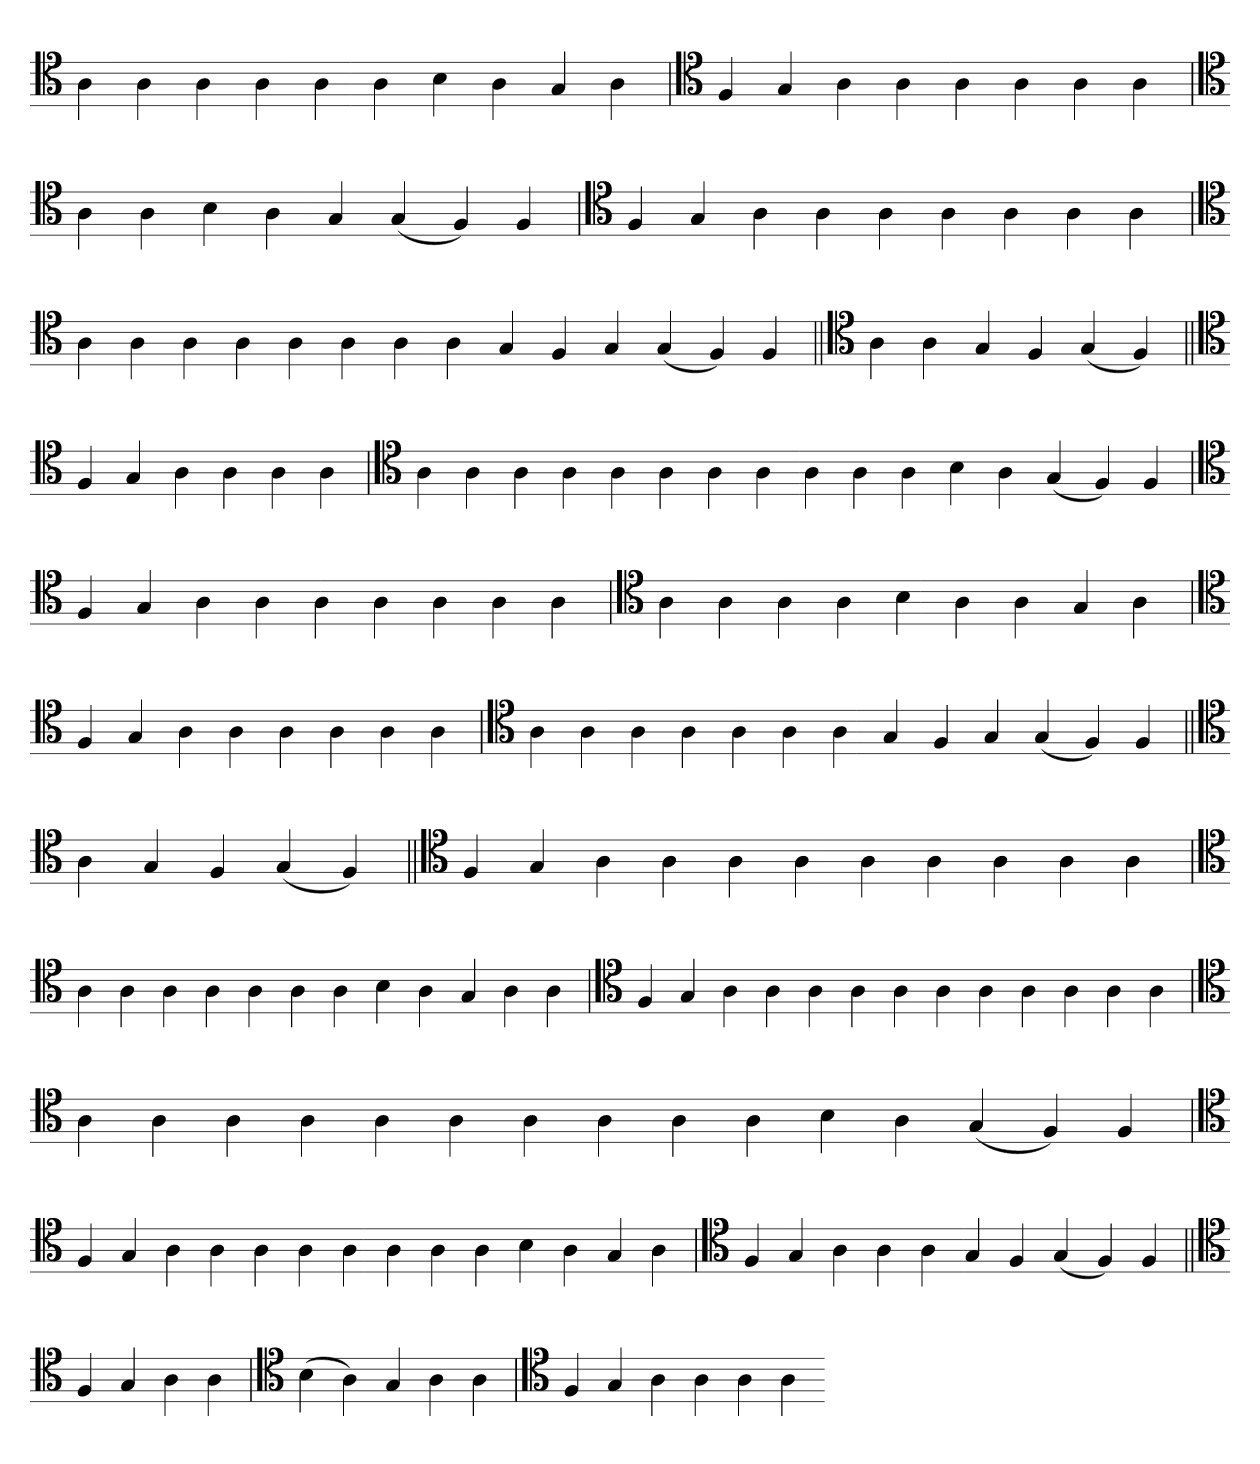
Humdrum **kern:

**kern
*part1
*staff1
*clefC4
=
4A
4A
4A
4A
4A
4A
4B
4A
4G
4A
='
*clefC4
4F
4G
4A
4A
4A
4A
4A
4A
=`
*clefC4
4A
4A
4B
4A
4G
(4G
4F)
4F
=
*clefC4
4F
4G
4A
4A
4A
4A
4A
4A
4A
=`
*clefC4
4A
4A
4A
4A
4A
4A
4A
4A
4G
4F
4G
(4G
4F)
4F
=||
*clefC4
4A
4A
4G
4F
(4G
4F)
=||
*clefC4
4F
4G
4A
4A
4A
4A
=`
*clefC4
4A
4A
4A
4A
4A
4A
4A
4A
4A
4A
4A
4B
4A
(4G
4F)
4F
=
*clefC4
4F
4G
4A
4A
4A
4A
4A
4A
4A
=`
*clefC4
4A
4A
4A
4A
4B
4A
4A
4G
4A
='
*clefC4
4F
4G
4A
4A
4A
4A
4A
4A
=`
*clefC4
4A
4A
4A
4A
4A
4A
4A
4G
4F
4G
(4G
4F)
4F
=||
*clefC4
4A
4G
4F
(4G
4F)
=||
*clefC4
4F
4G
4A
4A
4A
4A
4A
4A
4A
4A
4A
=`
*clefC4
4A
4A
4A
4A
4A
4A
4A
4B
4A
4G
4A
4A
='
*clefC4
4F
4G
4A
4A
4A
4A
4A
4A
4A
4A
4A
4A
4A
=`
*clefC4
4A
4A
4A
4A
4A
4A
4A
4A
4A
4A
4B
4A
(4G
4F)
4F
=
*clefC4
4F
4G
4A
4A
4A
4A
4A
4A
4A
4A
4B
4A
4G
4A
='
*clefC4
4F
4G
4A
4A
4A
4G
4F
(4G
4F)
4F
=||
*clefC4
4F
4G
4A
4A
=`
*clefC4
(4B
4A)
4G
4A
4A
='
*clefC4
4F
4G
4A
4A
4A
4A
=-
*-
